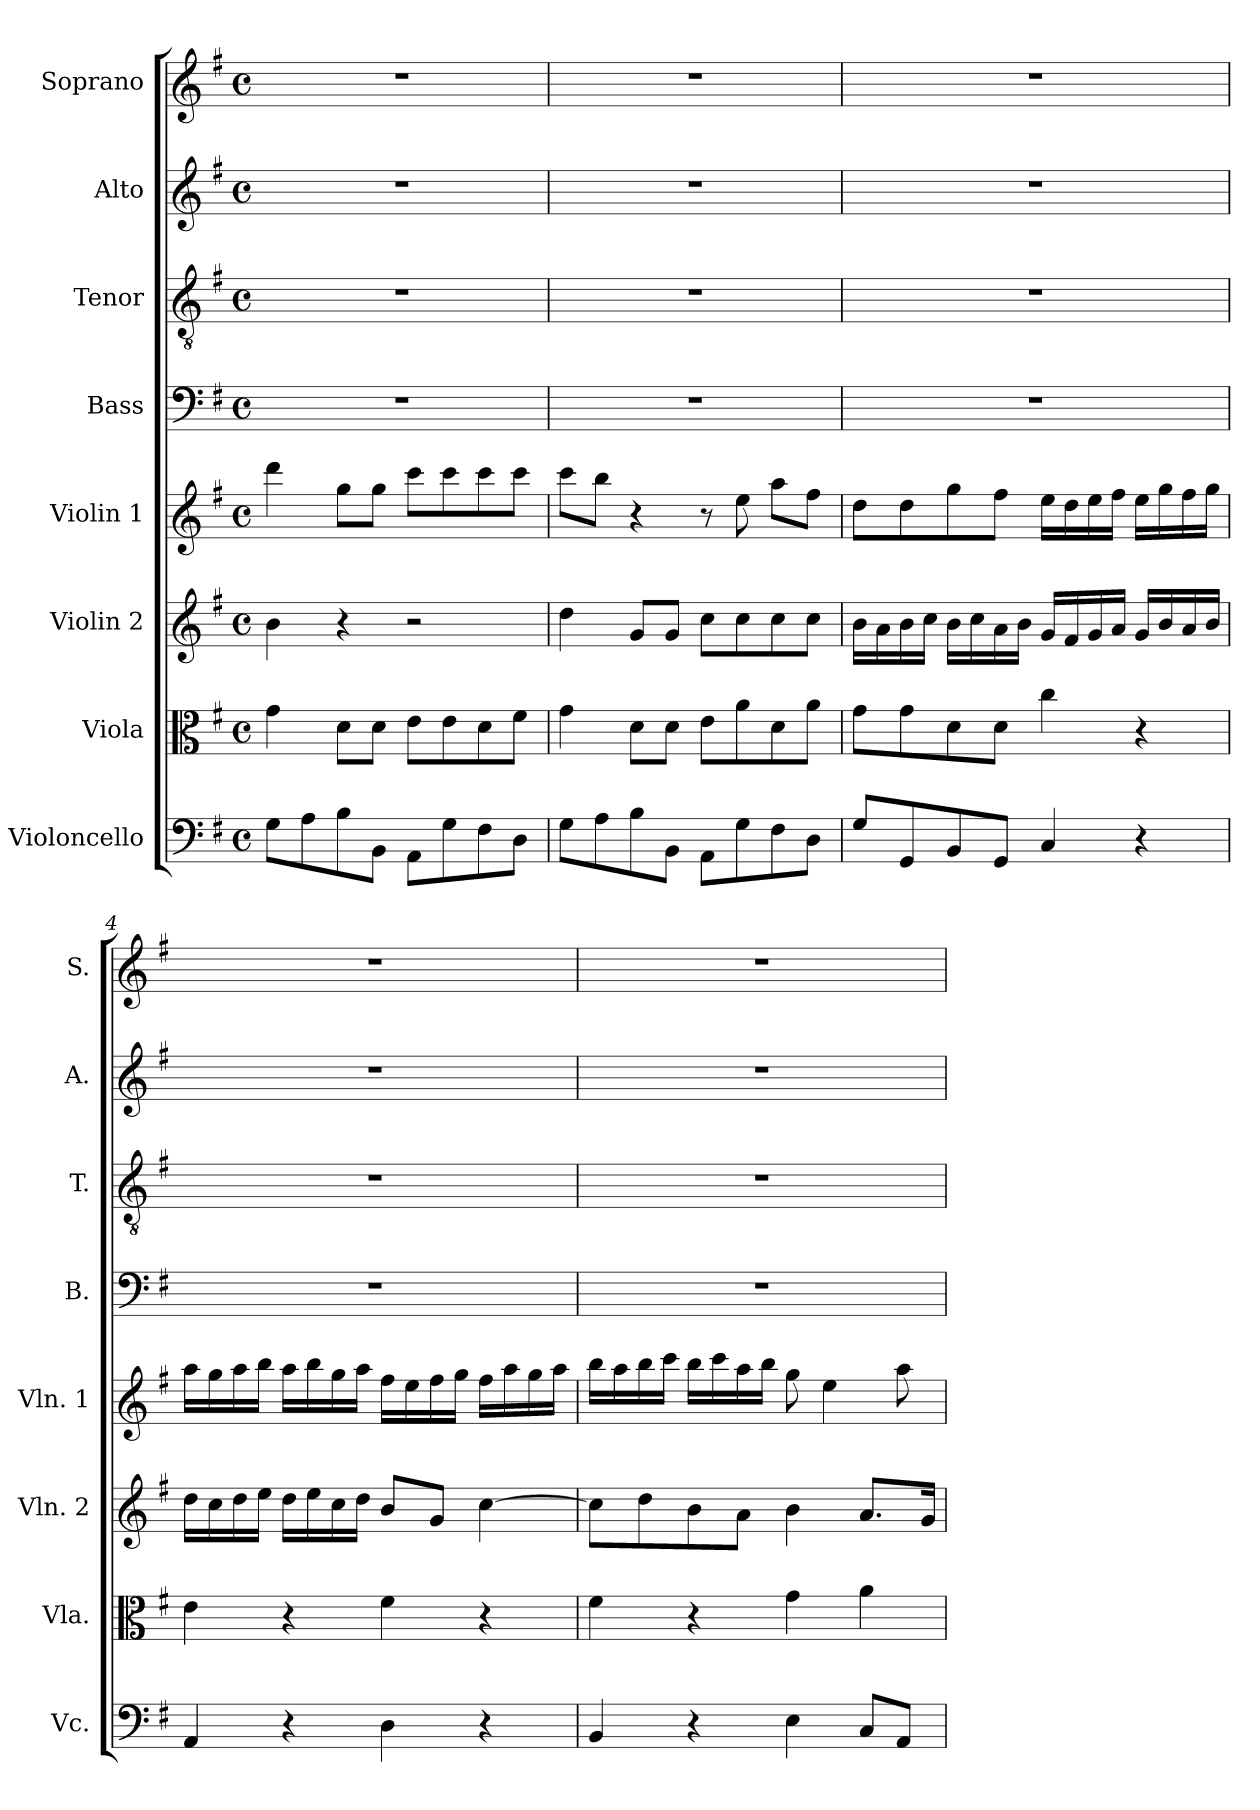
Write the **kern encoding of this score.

**kern	**kern	**kern	**kern	**kern	**kern	**kern	**kern
*part8	*part7	*part6	*part5	*part4	*part3	*part2	*part1
*staff8	*staff7	*staff6	*staff5	*staff4	*staff3	*staff2	*staff1
*I"Violoncello	*I"Viola	*I"Violin 2	*I"Violin 1	*I"Bass	*I"Tenor	*I"Alto	*I"Soprano
*I'Vc.	*I'Vla.	*I'Vln. 2	*I'Vln. 1	*I'B.	*I'T.	*I'A.	*I'S.
!!LO:PB:g=z
*clefF4	*clefC3	*clefG2	*clefG2	*clefF4	*clefGv2	*clefG2	*clefG2
*	*	*	*	*	*ITrd7c12	*	*
*k[f#]	*k[f#]	*k[f#]	*k[f#]	*k[f#]	*k[f#]	*k[f#]	*k[f#]
*G:	*G:	*G:	*G:	*G:	*G:	*G:	*G:
*M4/4	*M4/4	*M4/4	*M4/4	*M4/4	*M4/4	*M4/4	*M4/4
*met(c)	*met(c)	*met(c)	*met(c)	*met(c)	*met(c)	*met(c)	*met(c)
=1	=1	=1	=1	=1	=1	=1	=1
8Gi\L	4gi\	4bi\	4dddi\	1r	1r	1r	1r
8Ai\	.	.	.	.	.	.	.
8Bi\	8di\L	4r	8ggi\L	.	.	.	.
8BBi\J	8di\J	.	8ggi\J	.	.	.	.
8AAi\L	8ei\L	2r	8ccci\L	.	.	.	.
8Gi\	8ei\	.	8ccci\	.	.	.	.
8F#i\	8di\	.	8ccci\	.	.	.	.
8Di\J	8f#i\J	.	8ccci\J	.	.	.	.
=2	=2	=2	=2	=2	=2	=2	=2
8Gi\L	4gi\	4ddi\	8ccci\L	1r	1r	1r	1r
8Ai\	.	.	8bbi\J	.	.	.	.
8Bi\	8di\L	8gi/L	4r	.	.	.	.
8BBi\J	8di\J	8gi/J	.	.	.	.	.
8AAi\L	8ei\L	8cci\L	8r	.	.	.	.
8Gi\	8ai\	8cci\	8eei\	.	.	.	.
8F#i\	8di\	8cci\	8aai\L	.	.	.	.
8Di\J	8ai\J	8cci\J	8ff#i\J	.	.	.	.
=3	=3	=3	=3	=3	=3	=3	=3
8Gi/L	8gi\L	16bi\LL	8ddi\L	1r	1r	1r	1r
.	.	16ai\	.	.	.	.	.
8GGi/	8gi\	16bi\	8ddi\	.	.	.	.
.	.	16cci\JJ	.	.	.	.	.
8BBi/	8di\	16bi\LL	8ggi\	.	.	.	.
.	.	16cci\	.	.	.	.	.
8GGi/J	8di\J	16ai\	8ff#i\J	.	.	.	.
.	.	16bi\JJ	.	.	.	.	.
4Ci/	4cci\	16gi/LL	16eei\LL	.	.	.	.
.	.	16f#i/	16ddi\	.	.	.	.
.	.	16gi/	16eei\	.	.	.	.
.	.	16ai/JJ	16ff#i\JJ	.	.	.	.
4r	4r	16gi/LL	16eei\LL	.	.	.	.
.	.	16bi/	16ggi\	.	.	.	.
.	.	16ai/	16ff#i\	.	.	.	.
.	.	16bi/JJ	16ggi\JJ	.	.	.	.
!!LO:LB:g=z
=4	=4	=4	=4	=4	=4	=4	=4
4AAi/	4ei\	16ddi\LL	16aai\LL	1r	1r	1r	1r
.	.	16cci\	16ggi\	.	.	.	.
.	.	16ddi\	16aai\	.	.	.	.
.	.	16eei\JJ	16bbi\JJ	.	.	.	.
4r	4r	16ddi\LL	16aai\LL	.	.	.	.
.	.	16eei\	16bbi\	.	.	.	.
.	.	16cci\	16ggi\	.	.	.	.
.	.	16ddi\JJ	16aai\JJ	.	.	.	.
4Di\	4f#i\	8bi/L	16ff#i\LL	.	.	.	.
.	.	.	16eei\	.	.	.	.
.	.	8gi/J	16ff#i\	.	.	.	.
.	.	.	16ggi\JJ	.	.	.	.
4r	4r	[4cci\	16ff#i\LL	.	.	.	.
.	.	.	16aai\	.	.	.	.
.	.	.	16ggi\	.	.	.	.
.	.	.	16aai\JJ	.	.	.	.
=5	=5	=5	=5	=5	=5	=5	=5
4BBi/	4f#i\	8cci\L]	16bbi\LL	1r	1r	1r	1r
.	.	.	16aai\	.	.	.	.
.	.	8ddi\	16bbi\	.	.	.	.
.	.	.	16ccci\JJ	.	.	.	.
4r	4r	8bi\	16bbi\LL	.	.	.	.
.	.	.	16ccci\	.	.	.	.
.	.	8ai\J	16aai\	.	.	.	.
.	.	.	16bbi\JJ	.	.	.	.
4Ei\	4gi\	4bi\	8ggi\	.	.	.	.
.	.	.	4eei\	.	.	.	.
8Ci/L	4ai\	8.ai/L	.	.	.	.	.
8AAi/J	.	.	8aai\	.	.	.	.
.	.	16gi/Jk	.	.	.	.	.
=	=	=	=	=	=	=	=
*-	*-	*-	*-	*-	*-	*-	*-
